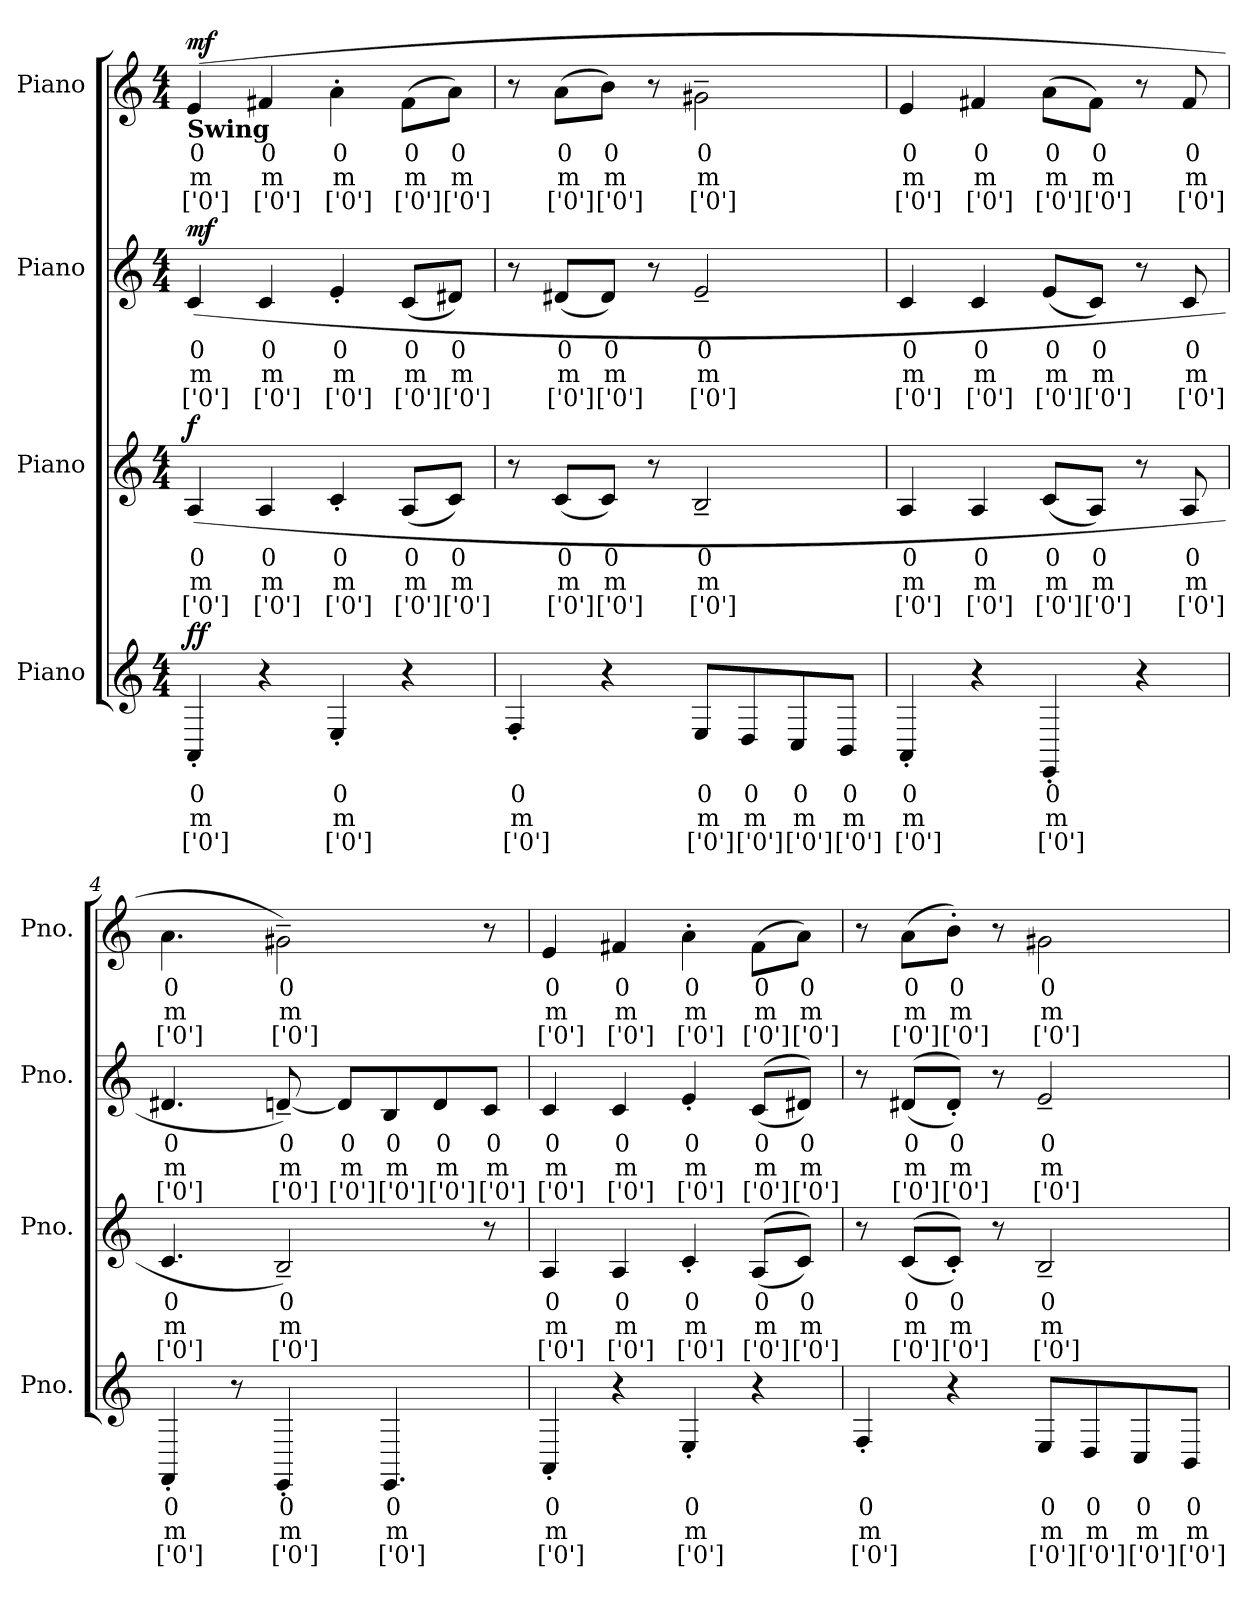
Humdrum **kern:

**kern	**text	**text	**text	**dynam	**kern	**text	**text	**text	**dynam	**kern	**text	**text	**text	**dynam	**kern	**text	**text	**text	**dynam
*part4	*part4	*part4	*part4	*part4	*part3	*part3	*part3	*part3	*part3	*part2	*part2	*part2	*part2	*part2	*part1	*part1	*part1	*part1	*part1
*staff4	*staff4	*staff4	*staff4	*staff4	*staff3	*staff3	*staff3	*staff3	*staff3	*staff2	*staff2	*staff2	*staff2	*staff2	*staff1	*staff1	*staff1	*staff1	*staff1
*I"Piano	*	*	*	*	*I"Piano	*	*	*	*	*I"Piano	*	*	*	*	*I"Piano	*	*	*	*
*I'Pno.	*	*	*	*	*I'Pno.	*	*	*	*	*I'Pno.	*	*	*	*	*I'Pno.	*	*	*	*
*clefG2	*	*	*	*	*clefG2	*	*	*	*	*clefG2	*	*	*	*	*clefG2	*	*	*	*
*k[]	*	*	*	*	*k[]	*	*	*	*	*k[]	*	*	*	*	*k[]	*	*	*	*
*M4/4	*	*	*	*	*M4/4	*	*	*	*	*M4/4	*	*	*	*	*M4/4	*	*	*	*
*MM185	*	*	*	*	*MM185	*	*	*	*	*MM185	*	*	*	*	*MM185	*	*	*	*
=1	=1	=1	=1	=1	=1	=1	=1	=1	=1	=1	=1	=1	=1	=1	=1	=1	=1	=1	=1
!	!	!	!	!	!	!	!	!	!	!	!	!	!	!	!LO:TX:b:B:t=Swing	!	!	!	!
!	!	!	!	!LO:DY:b	!	!	!	!	!LO:DY:b	!	!	!	!	!LO:DY:b	!	!	!	!	!LO:DY:b
4AA'i/	0	m	['0']	ff	(>4Aj/	0	m	['0']	f	(>4cZ/	0	m	['0']	mf	(>4eV/	0	m	['0']	mf
4r	.	.	.	.	4Aj/	0	m	['0']	.	4cZ/	0	m	['0']	.	4f#XV/	0	m	['0']	.
4E'i/	0	m	['0']	.	4c'j/	0	m	['0']	.	4e'Z/	0	m	['0']	.	4a'V\	0	m	['0']	.
4r	.	.	.	.	(<8Aj/L	0	m	['0']	.	(<8cZ/L	0	m	['0']	.	(>8f#V\L	0	m	['0']	.
.	.	.	.	.	8cj/J)	0	m	['0']	.	8d#XZ/J)	0	m	['0']	.	8aV\J)	0	m	['0']	.
=2	=2	=2	=2	=2	=2	=2	=2	=2	=2	=2	=2	=2	=2	=2	=2	=2	=2	=2	=2
4F'i/	0	m	['0']	.	8r	.	.	.	.	8r	.	.	.	.	8r	.	.	.	.
.	.	.	.	.	(<8cj/L	0	m	['0']	.	(<8d#XZ/L	0	m	['0']	.	(>8aV\L	0	m	['0']	.
4r	.	.	.	.	8cj/J)	0	m	['0']	.	8d#Z/J)	0	m	['0']	.	8bV\J)	0	m	['0']	.
.	.	.	.	.	8r	.	.	.	.	8r	.	.	.	.	8r	.	.	.	.
8Ei/L	0	m	['0']	.	2B~j/	0	m	['0']	.	2e~Z/	0	m	['0']	.	2g#X~V\	0	m	['0']	.
8Di/	0	m	['0']	.	.	.	.	.	.	.	.	.	.	.	.	.	.	.	.
8Ci/	0	m	['0']	.	.	.	.	.	.	.	.	.	.	.	.	.	.	.	.
8BBi/J	0	m	['0']	.	.	.	.	.	.	.	.	.	.	.	.	.	.	.	.
=3	=3	=3	=3	=3	=3	=3	=3	=3	=3	=3	=3	=3	=3	=3	=3	=3	=3	=3	=3
4AA'i/	0	m	['0']	.	4Aj/	0	m	['0']	.	4cZ/	0	m	['0']	.	4eV/	0	m	['0']	.
4r	.	.	.	.	4Aj/	0	m	['0']	.	4cZ/	0	m	['0']	.	4f#XV/	0	m	['0']	.
4EE'i/	0	m	['0']	.	(<8cj/L	0	m	['0']	.	(<8eZ/L	0	m	['0']	.	(>8aV\L	0	m	['0']	.
.	.	.	.	.	8Aj/J)	0	m	['0']	.	8cZ/J)	0	m	['0']	.	8f#V\J)	0	m	['0']	.
4r	.	.	.	.	8r	.	.	.	.	8r	.	.	.	.	8r	.	.	.	.
.	.	.	.	.	8Aj/	0	m	['0']	.	8cZ/	0	m	['0']	.	8f#V/	0	m	['0']	.
=4	=4	=4	=4	=4	=4	=4	=4	=4	=4	=4	=4	=4	=4	=4	=4	=4	=4	=4	=4
4FF'i/	0	m	['0']	.	4.cj/	0	m	['0']	.	4.d#XZ/	0	m	['0']	.	4.aV\	0	m	['0']	.
8r	.	.	.	.	.	.	.	.	.	.	.	.	.	.	.	.	.	.	.
4EE'i/	0	m	['0']	.	2B~j/)	0	m	['0']	.	[8dn~Z/)	0	m	['0']	.	2g#X~V\)	0	m	['0']	.
.	.	.	.	.	.	.	.	.	.	8dZ/L]	0	m	['0']	.	.	.	.	.	.
4.EEi/	0	m	['0']	.	.	.	.	.	.	8BZ/	0	m	['0']	.	.	.	.	.	.
.	.	.	.	.	.	.	.	.	.	8dZ/	0	m	['0']	.	.	.	.	.	.
.	.	.	.	.	8r	.	.	.	.	8cZ/J	0	m	['0']	.	8r	.	.	.	.
!!LO:LB:g=z
=5	=5	=5	=5	=5	=5	=5	=5	=5	=5	=5	=5	=5	=5	=5	=5	=5	=5	=5	=5
4AA'i/	0	m	['0']	.	4Aj/	0	m	['0']	.	4cZ/	0	m	['0']	.	4eV/	0	m	['0']	.
4r	.	.	.	.	4Aj/	0	m	['0']	.	4cZ/	0	m	['0']	.	4f#XV/	0	m	['0']	.
4E'i/	0	m	['0']	.	4c'j/	0	m	['0']	.	4e'Z/	0	m	['0']	.	4a'V\	0	m	['0']	.
4r	.	.	.	.	(<(<8Aj/L	0	m	['0']	.	(<(<8cZ/L	0	m	['0']	.	(>8f#V\L	0	m	['0']	.
.	.	.	.	.	8cj/J))	0	m	['0']	.	8d#XZ/J))	0	m	['0']	.	8aV\J)	0	m	['0']	.
=6	=6	=6	=6	=6	=6	=6	=6	=6	=6	=6	=6	=6	=6	=6	=6	=6	=6	=6	=6
4F'i/	0	m	['0']	.	8r	.	.	.	.	8r	.	.	.	.	8r	.	.	.	.
.	.	.	.	.	(<(<8cj/L	0	m	['0']	.	(<(<8d#XZ/L	0	m	['0']	.	(>8aV\L	0	m	['0']	.
4r	.	.	.	.	8c'j/J))	0	m	['0']	.	8d#'Z/J))	0	m	['0']	.	8b'V\J)	0	m	['0']	.
.	.	.	.	.	8r	.	.	.	.	8r	.	.	.	.	8r	.	.	.	.
8Ei/L	0	m	['0']	.	2B~j/	0	m	['0']	.	2e~Z/	0	m	['0']	.	2g#XV\	0	m	['0']	.
8Di/	0	m	['0']	.	.	.	.	.	.	.	.	.	.	.	.	.	.	.	.
8Ci/	0	m	['0']	.	.	.	.	.	.	.	.	.	.	.	.	.	.	.	.
8BBi/J	0	m	['0']	.	.	.	.	.	.	.	.	.	.	.	.	.	.	.	.
=	=	=	=	=	=	=	=	=	=	=	=	=	=	=	=	=	=	=	=
*-	*-	*-	*-	*-	*-	*-	*-	*-	*-	*-	*-	*-	*-	*-	*-	*-	*-	*-	*-
